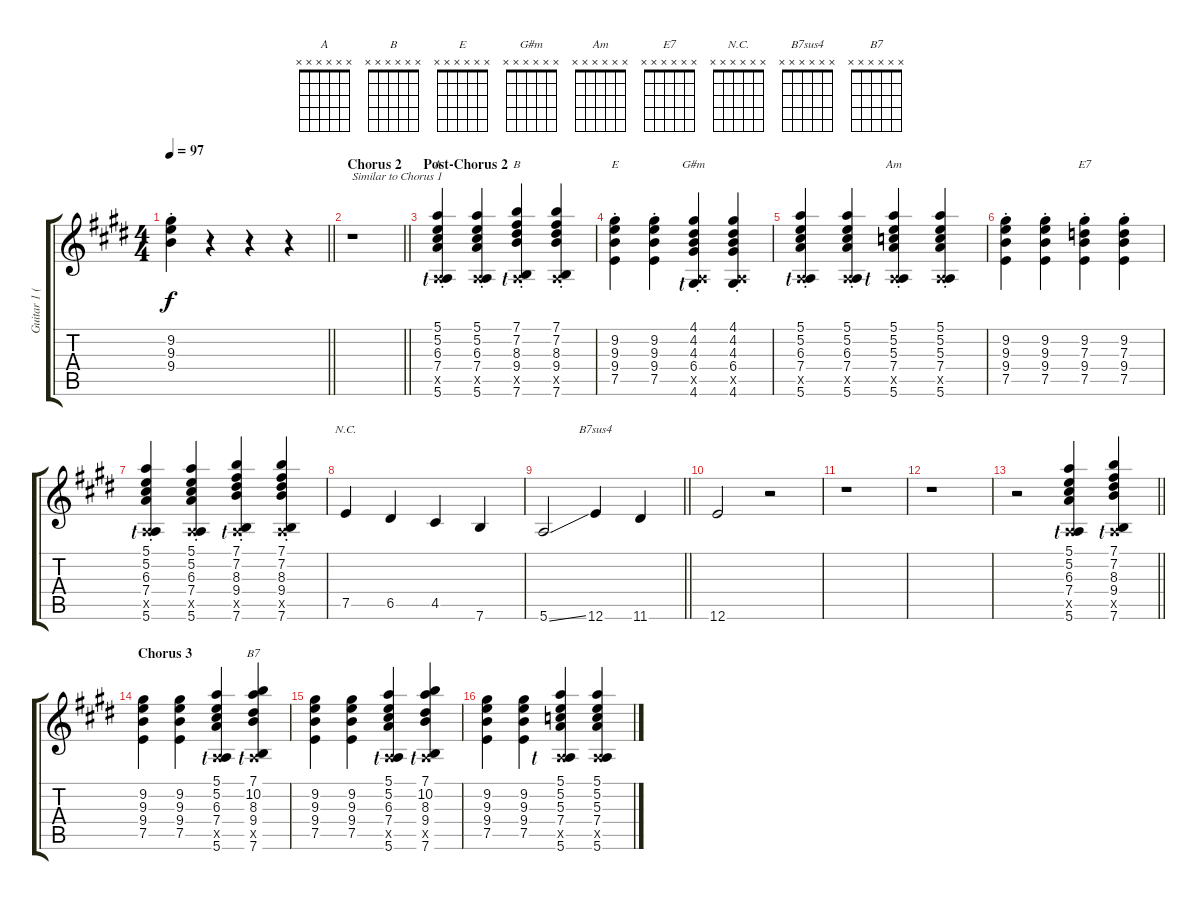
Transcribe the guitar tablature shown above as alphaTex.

\track ("Guitar 1 (left)" "Guitar 1 (") {instrument overdrivenguitar}
\staff {score tabs}
\tuning (E4 B3 G3 D3 A2 E2) {hide}
\chord ("A" x x x x x x)
\chord ("B" x x x x x x)
\chord ("E" x x x x x x)
\chord ("G#m" x x x x x x)
\chord ("Am" x x x x x x)
\chord ("E7" x x x x x x)
\chord ("N.C." x x x x x x)
\chord ("B7sus4" x x x x x x)
\chord ("B7" x x x x x x)
\ts (4 4)
\tempo 97
\clef g2
\barLineRight lightlight
\ks e
(9.2{st} 9.3{st} 9.4{st}).4{dy f} r.4 r.4 r.4 |
\section ("" "Chorus 2")
\barLineRight lightlight
r.1{txt "Similar to Chorus 1"} |
\section ("" "Post-Chorus 2")
(5.1{st} 5.2{st} 6.3{st} 7.4{st} 0.5{x lf 1} 5.6{st}).4{ch "A"} (5.1{st} 5.2{st} 6.3{st} 7.4{st} 0.5{x} 5.6{st}).4 (7.1{st} 7.2{st} 8.3{st} 9.4{st} 0.5{x lf 1} 7.6{st}).4{ch "B"} (7.1{st} 7.2{st} 8.3{st} 9.4{st} 0.5{x} 7.6{st}).4 |
(9.2{st} 9.3{st} 9.4{st} 7.5{st}).4{ch "E"} (9.2{st} 9.3{st} 9.4{st} 7.5{st}).4 (4.1{st} 4.2{st} 4.3{st} 6.4{st} 0.5{x} 4.6{st lf 1}).4{ch "G#m"} (4.1{st} 4.2{st} 4.3{st} 6.4{st} 0.5{x} 4.6{st}).4 |
(5.1{st} 5.2{st} 6.3{st} 7.4{st} 0.5{x lf 1} 5.6{st}).4 (5.1{st} 5.2{st} 6.3{st} 7.4{st} 0.5{x} 5.6{st}).4 (5.1{st} 5.2{st} 5.3{st} 7.4{st} 0.5{x} 5.6{st lf 1}).4{ch "Am"} (5.1{st} 5.2{st} 5.3{st} 7.4{st} 0.5{x} 5.6{st}).4 |
(9.2{st} 9.3{st} 9.4{st} 7.5{st}).4 (9.2{st} 9.3{st} 9.4{st} 7.5{st}).4 (9.2{st} 7.3{st} 9.4{st} 7.5{st}).4{ch "E7"} (9.2{st} 7.3{st} 9.4{st} 7.5{st}).4 |
(5.1{st} 5.2{st} 6.3{st} 7.4{st} 0.5{x lf 1} 5.6{st}).4 (5.1{st} 5.2{st} 6.3{st} 7.4{st} 0.5{x} 5.6{st}).4 (7.1{st} 7.2{st} 8.3{st} 9.4{st} 0.5{x lf 1} 7.6{st}).4 (7.1{st} 7.2{st} 8.3{st} 9.4{st} 0.5{x} 7.6{st}).4 |
7.5.4{ch "N.C."} 6.5.4 4.5.4 7.6.4 |
\barLineRight lightlight
5.6{ss}.2 12.6.4{ch "B7sus4"} 11.6.4 |
12.6.2 r.2 |
r.1 |
r.1 |
\barLineRight lightlight
r.2 (5.1 5.2 6.3 7.4 0.5{x lf 1} 5.6).4 (7.1 7.2 8.3 9.4 0.5{x lf 1} 7.6).4 |
\section ("" "Chorus 3")
(9.2 9.3 9.4 7.5).4 (9.2 9.3 9.4 7.5).4 (5.1 5.2 6.3 7.4 0.5{x lf 1} 5.6).4 (7.1 10.2 8.3 9.4 0.5{x lf 1} 7.6).4{ch "B7"} |
(9.2 9.3 9.4 7.5).4 (9.2 9.3 9.4 7.5).4 (5.1 5.2 6.3 7.4 0.5{x lf 1} 5.6).4 (7.1 10.2 8.3 9.4 0.5{x lf 1} 7.6).4 |
(9.2 9.3 9.4 7.5).4 (9.2 9.3 9.4 7.5).4 (5.1 5.2 5.3 7.4 0.5{x} 5.6{lf 1}).4 (5.1 5.2 5.3 7.4 0.5{x} 5.6).4
